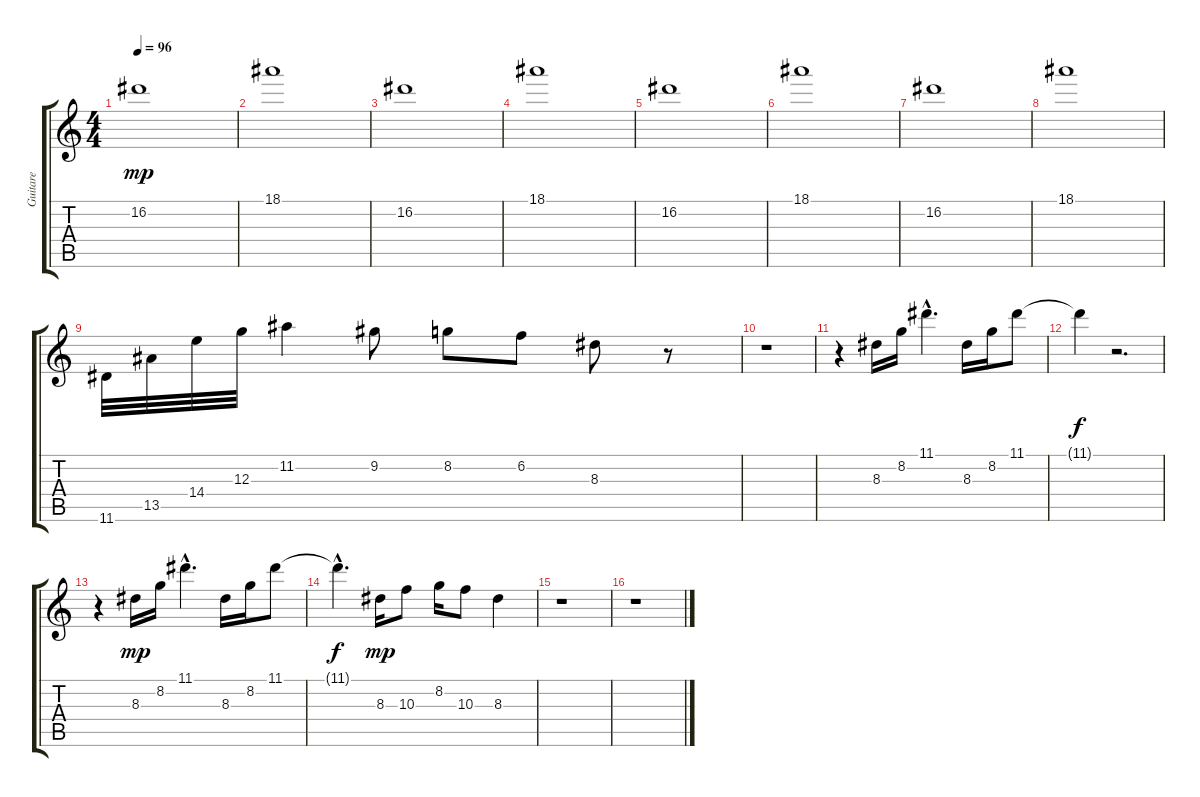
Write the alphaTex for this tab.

\track ("Guitare" "Guitare") {instrument electricguitarjazz}
\staff {score tabs}
\tuning (E4 B3 G3 D3 A2 E2) {hide}
\ts (4 4)
\tempo 96
\clef g2
\ks c
16.2.1{dy mp} |
18.1.1 |
16.2.1 |
18.1.1 |
16.2.1 |
18.1.1 |
16.2.1 |
18.1.1 |
11.6.32 13.5.32 14.4.32{volume 4} 12.3.32 11.2.4{volume 16} 9.2.8{volume 10} 8.2.8 6.2.8 8.3.8 r.8 |
r.1 |
r.4 8.3.16{volume 16} 8.2.16{volume 10} 11.1{hac}.4{d} 8.3.16 8.2.16 11.1.8{volume 16} |
11.1{t}.4{dy f} r.2{d} |
r.4 8.3.16{dy mp volume 16} 8.2.16{volume 10} 11.1{hac}.4{d} 8.3.16 8.2.16 11.1.8{volume 16} |
11.1{hac t}.4{d dy f} 8.3.16{dy mp volume 10} 10.3.8{volume 16} 8.2.16 10.3.8{volume 10} 8.3.4 |
r.1 |
r.1
